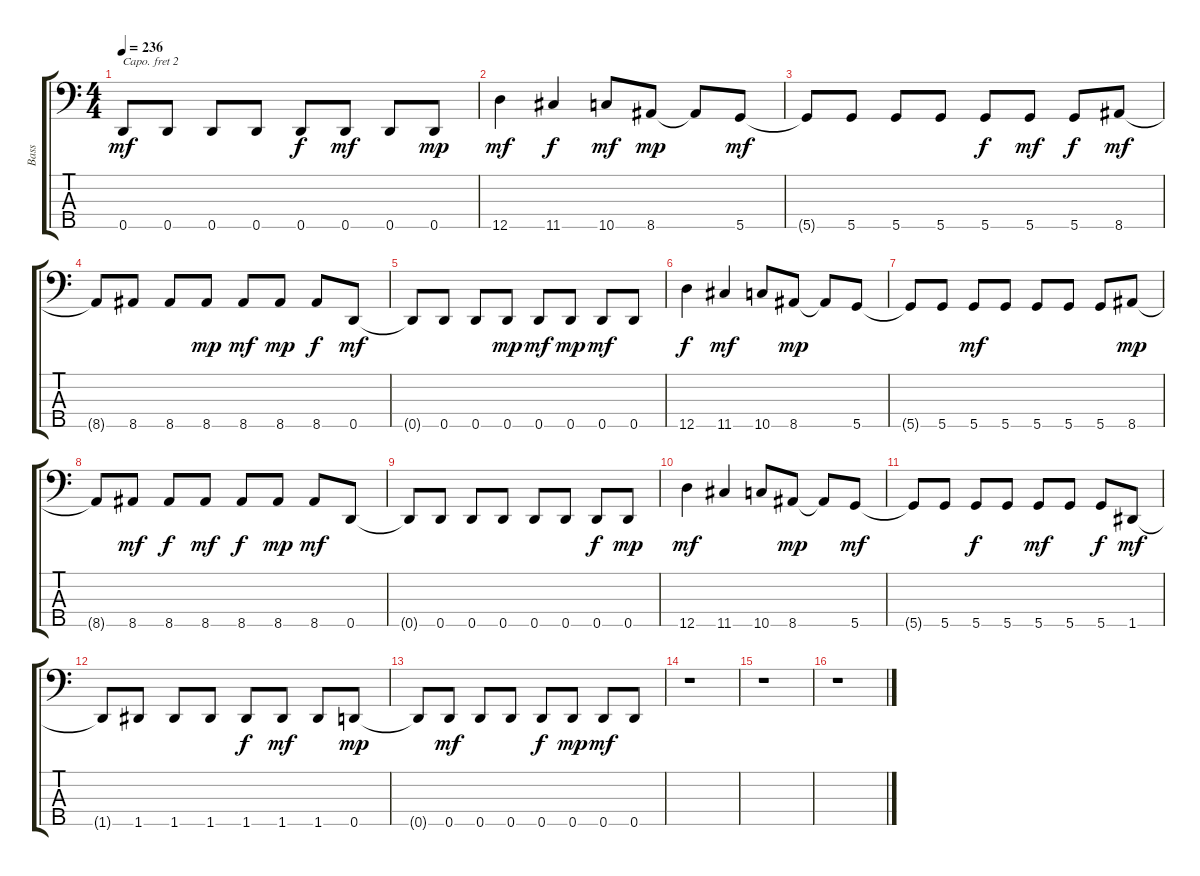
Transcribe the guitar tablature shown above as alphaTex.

\track ("Bass" "Bass") {instrument electricbassfinger}
\staff {score tabs}
\capo 2
\tuning (A2 F2 C2 G1 C1) {hide}
\ts (4 4)
\tempo 236
\clef f4
\ks c
0.5{t}.8{dy mf} 0.5.8 0.5.8 0.5.8 0.5.8{dy f} 0.5.8{dy mf} 0.5.8 0.5.8{dy mp} |
12.5.4{dy mf} 11.5.4{dy f} 10.5.8{dy mf} 8.5.8{dy mp} 8.5{t}.8 5.5.8{dy mf} |
5.5{t}.8 5.5.8 5.5.8 5.5.8 5.5.8{dy f} 5.5.8{dy mf} 5.5.8{dy f} 8.5.8{dy mf} |
8.5{t}.8 8.5.8 8.5.8 8.5.8{dy mp} 8.5.8{dy mf} 8.5.8{dy mp} 8.5.8{dy f} 0.5.8{dy mf} |
0.5{t}.8 0.5.8 0.5.8 0.5.8{dy mp} 0.5.8{dy mf} 0.5.8{dy mp} 0.5.8{dy mf} 0.5.8 |
12.5.4{dy f} 11.5.4{dy mf} 10.5.8 8.5.8{dy mp} 8.5{t}.8 5.5.8 |
5.5{t}.8 5.5.8 5.5.8{dy mf} 5.5.8 5.5.8 5.5.8 5.5.8 8.5.8{dy mp} |
8.5{t}.8 8.5.8{dy mf} 8.5.8{dy f} 8.5.8{dy mf} 8.5.8{dy f} 8.5.8{dy mp} 8.5.8{dy mf} 0.5.8 |
0.5{t}.8 0.5.8 0.5.8 0.5.8 0.5.8 0.5.8 0.5.8{dy f} 0.5.8{dy mp} |
12.5.4{dy mf} 11.5.4 10.5.8 8.5.8{dy mp} 8.5{t}.8 5.5.8{dy mf} |
5.5{t}.8 5.5.8 5.5.8{dy f} 5.5.8 5.5.8{dy mf} 5.5.8 5.5.8{dy f} 1.5.8{dy mf} |
1.5{t}.8 1.5.8 1.5.8 1.5.8 1.5.8{dy f} 1.5.8{dy mf} 1.5.8 0.5.8{dy mp} |
0.5{t}.8 0.5.8{dy mf} 0.5.8 0.5.8 0.5.8{dy f} 0.5.8{dy mp} 0.5.8{dy mf} 0.5.8 |
r.1 |
r.1 |
r.1
